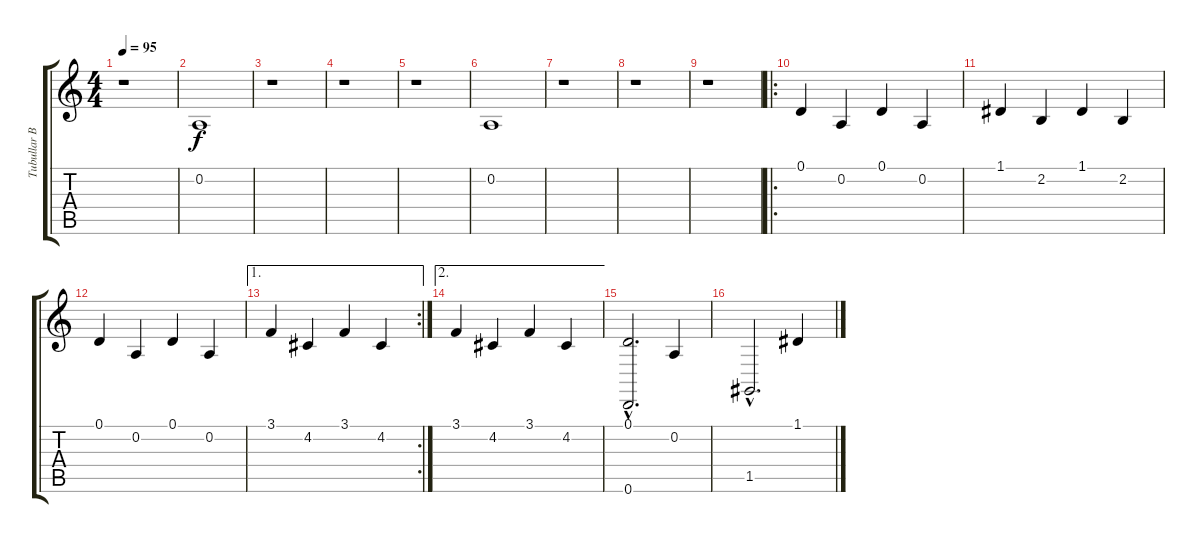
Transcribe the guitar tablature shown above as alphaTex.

\track ("Tubullar Bells" "Tubullar B") {instrument tubularbells}
\staff {score tabs}
\tuning (D4 A3 F3 C3 G2 D2) {hide}
\ts (4 4)
\tempo 95
\clef g2
\ks c
r.1{dy f} |
0.2.1 |
r.1 |
r.1 |
r.1 |
0.2.1 |
r.1 |
r.1 |
r.1 |
\ro
0.1.4 0.2.4 0.1.4 0.2.4 |
1.1.4 2.2.4 1.1.4 2.2.4 |
0.1.4 0.2.4 0.1.4 0.2.4 |
\ae 1
\rc 2
3.1.4 4.2.4 3.1.4 4.2.4 |
\ae 2
3.1.4 4.2.4 3.1.4 4.2.4 |
(0.1{hac} 0.6{hac}).2{d} 0.2.4 |
1.5{hac}.2{d} 1.1.4
